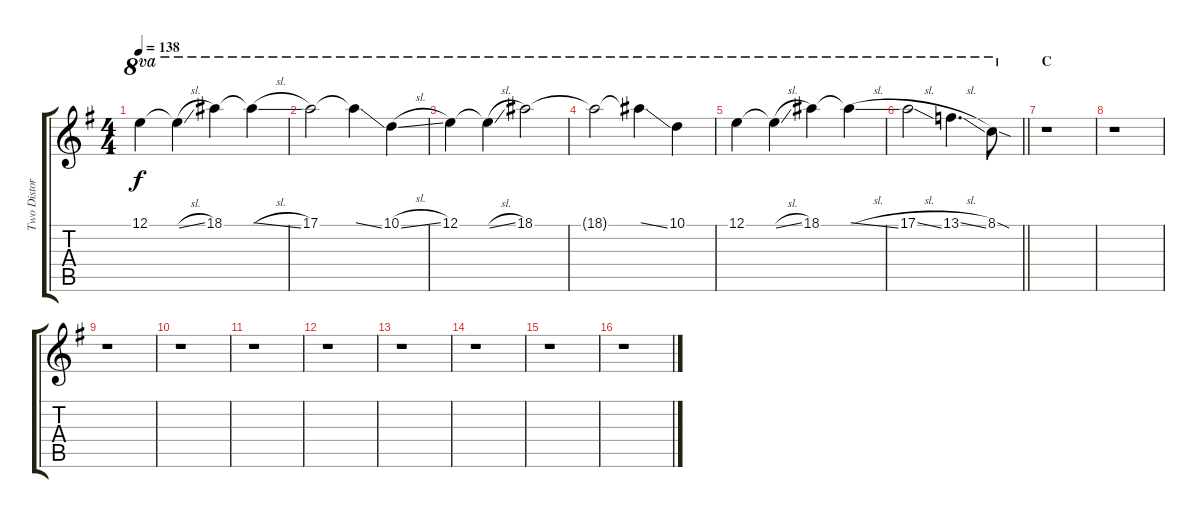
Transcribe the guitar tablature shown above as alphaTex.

\track ("Two Distortion Guitars w/ Slide" "Two Distor") {instrument distortionguitar}
\staff {score tabs}
\tuning (E4 B3 G3 D3 A2 E2) {hide}
\ts (4 4)
\tempo 138
\clef g2
\ks g
12.1.4{ot 8va dy f} 12.1{sl t}.4{ot 8va} 18.1.4{ot 8va} 18.1{sl t}.4{ot 8va} |
17.1.2{ot 8va} 17.1{ss t}.4{ot 8va} 10.1{sl}.4{ot 8va} |
12.1.4{ot 8va} 12.1{sl t}.4{ot 8va} 18.1.2{ot 8va} |
18.1{t}.2{ot 8va} 18.1{ss t}.4{ot 8va} 10.1.4{ot 8va} |
12.1.4{ot 8va} 12.1{sl t}.4{ot 8va} 18.1.4{ot 8va} 18.1{sl t}.4{ot 8va} |
\barLineRight lightlight
17.1{sl}.2{ot 8va} 13.1{sl}.4{d ot 8va} 8.1{sod}.8{ot 8va} |
\section ("" "C")
r.1 |
r.1 |
r.1 |
r.1 |
r.1 |
r.1 |
r.1 |
r.1 |
r.1 |
r.1
